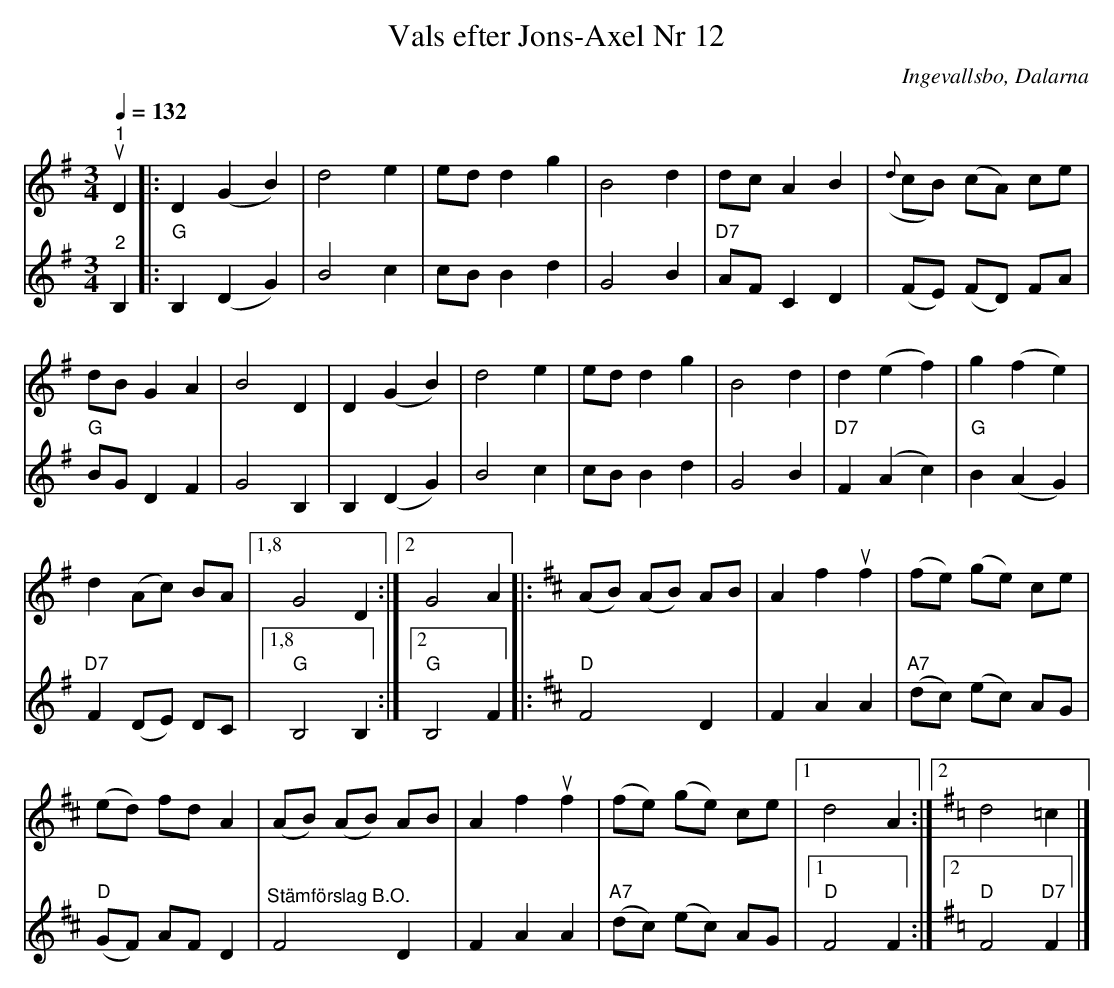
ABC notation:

X:1
T:Vals efter Jons-Axel Nr 12
O:Ingevallsbo, Dalarna
L:1/8
Q:1/4=132
M:3/4
K:G
V:1
"^1"u D2 |: D2 (G2 B2) | d4 e2 | ed d2 g2 | B4 d2 | dc A2 B2 |({d} cB) (cA) ce |
dB G2 A2 | B4 D2 | D2 (G2 B2) | d4 e2 | ed d2 g2 | B4 d2 | d2 (e2 f2) | g2 (f2 e2) |
d2 (Ac) BA |1,8 G4 D2 :|2 G4 A2 |:[K:D] (AB) (AB) AB | A2 f2u f2 | (fe) (ge) ce |
(ed) fd A2 | (AB) (AB) AB | A2 f2u f2 | (fe) (ge) ce |1 d4 A2 :|2[K:G] d4 =c2 |]
V:2
"^2" B,2 |:"G" B,2 (D2 G2) | B4 c2 | cB B2 d2 | G4 B2 |"D7" AF C2 D2 | (FE) (FD) FA |
"G" BG D2 F2 | G4 B,2 | B,2 (D2 G2) | B4 c2 | cB B2 d2 | G4 B2 |"D7" F2 (A2 c2) |
"G" B2 (A2 G2) |"D7" F2 (DE) DC |1,8"G" B,4 B,2 :|2"G" B,4 F2 |:[K:D]"D" F4 D2 | F2 A2 A2 |
"A7" (dc) (ec) AG |"D" (GF) AF D2 | "^Stämförslag B.O." F4 D2 | F2 A2 A2 |"A7" (dc) (ec) AG |1"D" F4 F2 :|2 [K:G]"D" F4"D7" F2 |]
